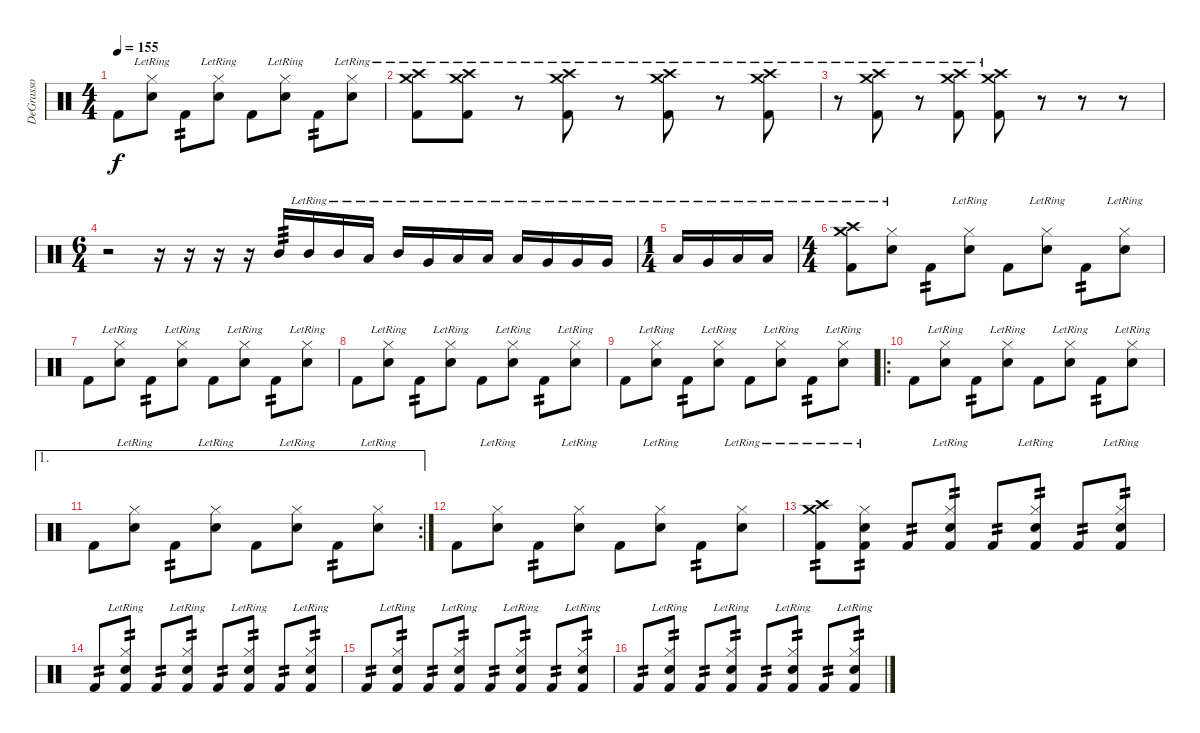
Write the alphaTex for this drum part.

\track ("DeGrasso" "DeGrasso") {instrument percussion}
\staff {score}
\articulation defaults
\ts (4 4)
\tempo 155
\clef neutral
\ks c "Kick (hit) 2".8{dy f}
("Hi-Hat (closed)"{lr} "Electric Snare (hit)"{lr}).8 "Kick (hit) 2".8{tp 2} ("Hi-Hat (closed)"{lr} "Electric Snare (hit)"{lr}).8 "Kick (hit) 2".8 ("Hi-Hat (closed)"{lr} "Electric Snare (hit)"{lr}).8 "Kick (hit) 2".8{tp 2} ("Hi-Hat (closed)"{lr} "Electric Snare (hit)"{lr}).8 |
("Crash high (hit)"{lr} "Crash medium (hit)"{lr} "Kick (hit) 2"{lr}).8 ("Crash high (hit)"{lr} "Crash medium (hit)"{lr} "Kick (hit) 2"{lr}).8 r.8 ("Crash high (hit)"{lr} "Crash medium (hit)"{lr} "Kick (hit) 2"{lr}).8 r.8 ("Crash high (hit)"{lr} "Crash medium (hit)"{lr} "Kick (hit) 2"{lr}).8 r.8 ("Crash high (hit)"{lr} "Crash medium (hit)"{lr} "Kick (hit) 2"{lr}).8 |
r.8 ("Crash medium (hit)"{lr} "Crash high (hit)"{lr} "Kick (hit) 2"{lr}).8 r.8 ("Crash medium (hit)"{lr} "Crash high (hit)"{lr} "Kick (hit) 2"{lr}).8 ("Crash medium (hit)"{lr} "Crash high (hit)"{lr} "Kick (hit) 2"{lr}).8 r.8 r.8 r.8 |
\ts (6 4)
r.2 r.16 r.16 r.16{balance 3} r.16 "Mid Tom (hit)".16{tp 3} "Mid Tom (hit)"{lr}.16 "Mid Tom (hit)"{lr}.16 "Low Tom (hit)"{lr}.16 "Mid Tom (hit)"{lr}.16 "Very Low Tom (hit)"{lr}.16{balance 13} "Low Tom (hit)"{lr}.16 "Low Tom (hit)"{lr}.16 "Low Tom (hit)"{lr}.16 "Very Low Tom (hit)"{lr}.16 "Very Low Tom (hit)"{lr}.16 "Very Low Tom (hit)"{lr}.16 |
\ts (1 4)
"Low Floor Tom (hit)"{lr}.16 "Very Low Tom (hit)"{lr}.16 "Low Floor Tom (hit)"{lr}.16 "Low Floor Tom (hit)"{lr}.16{balance 8} |
\ts (4 4)
("Crash high (hit)"{lr} "Crash medium (hit)"{lr} "Kick (hit) 2").8 ("Hi-Hat (closed)"{lr} "Electric Snare (hit)"{lr}).8 "Kick (hit) 2".8{tp 2} ("Hi-Hat (closed)"{lr} "Electric Snare (hit)"{lr}).8 "Kick (hit) 2".8 ("Hi-Hat (closed)"{lr} "Electric Snare (hit)"{lr}).8 "Kick (hit) 2".8{tp 2} ("Hi-Hat (closed)"{lr} "Electric Snare (hit)"{lr}).8 |
"Kick (hit) 2".8 ("Hi-Hat (closed)"{lr} "Electric Snare (hit)"{lr}).8 "Kick (hit) 2".8{tp 2} ("Hi-Hat (closed)"{lr} "Electric Snare (hit)"{lr}).8 "Kick (hit) 2".8 ("Hi-Hat (closed)"{lr} "Electric Snare (hit)"{lr}).8 "Kick (hit) 2".8{tp 2} ("Hi-Hat (closed)"{lr} "Electric Snare (hit)"{lr}).8 |
"Kick (hit) 2".8 ("Hi-Hat (closed)"{lr} "Electric Snare (hit)"{lr}).8 "Kick (hit) 2".8{tp 2} ("Hi-Hat (closed)"{lr} "Electric Snare (hit)"{lr}).8 "Kick (hit) 2".8 ("Hi-Hat (closed)"{lr} "Electric Snare (hit)"{lr}).8 "Kick (hit) 2".8{tp 2} ("Hi-Hat (closed)"{lr} "Electric Snare (hit)"{lr}).8 |
"Kick (hit) 2".8 ("Hi-Hat (closed)"{lr} "Electric Snare (hit)"{lr}).8 "Kick (hit) 2".8{tp 2} ("Hi-Hat (closed)"{lr} "Electric Snare (hit)"{lr}).8 "Kick (hit) 2".8 ("Hi-Hat (closed)"{lr} "Electric Snare (hit)"{lr}).8 "Kick (hit) 2".8{tp 2} ("Hi-Hat (closed)"{lr} "Electric Snare (hit)"{lr}).8 |
\ro "Kick (hit) 2".8
("Hi-Hat (closed)"{lr} "Electric Snare (hit)"{lr}).8 "Kick (hit) 2".8{tp 2} ("Hi-Hat (closed)"{lr} "Electric Snare (hit)"{lr}).8 "Kick (hit) 2".8 ("Hi-Hat (closed)"{lr} "Electric Snare (hit)"{lr}).8 "Kick (hit) 2".8{tp 2} ("Hi-Hat (closed)"{lr} "Electric Snare (hit)"{lr}).8 |
\ae 1
\rc 2 "Kick (hit) 2".8
("Hi-Hat (closed)"{lr} "Electric Snare (hit)"{lr}).8 "Kick (hit) 2".8{tp 2} ("Hi-Hat (closed)"{lr} "Electric Snare (hit)"{lr}).8 "Kick (hit) 2".8 ("Hi-Hat (closed)"{lr} "Electric Snare (hit)"{lr}).8 "Kick (hit) 2".8{tp 2} ("Hi-Hat (closed)"{lr} "Electric Snare (hit)"{lr}).8 |
"Kick (hit) 2".8 ("Hi-Hat (closed)"{lr} "Electric Snare (hit)"{lr}).8 "Kick (hit) 2".8{tp 2} ("Hi-Hat (closed)"{lr} "Electric Snare (hit)"{lr}).8 "Kick (hit) 2".8 ("Hi-Hat (closed)"{lr} "Electric Snare (hit)"{lr}).8 "Kick (hit) 2".8{tp 2} ("Hi-Hat (closed)"{lr} "Electric Snare (hit)"{lr}).8 |
("Crash high (hit)"{lr} "Crash medium (hit)"{lr} "Kick (hit) 2").8{tp 2} ("Hi-Hat (closed)"{lr} "Electric Snare (hit)"{lr} "Kick (hit) 2").8{tp 2} "Kick (hit) 2".8{tp 2} ("Hi-Hat (closed)"{lr} "Electric Snare (hit)"{lr} "Kick (hit) 2").8{tp 2} "Kick (hit) 2".8{tp 2} ("Hi-Hat (closed)"{lr} "Electric Snare (hit)"{lr} "Kick (hit) 2").8{tp 2} "Kick (hit) 2".8{tp 2} ("Hi-Hat (closed)"{lr} "Electric Snare (hit)"{lr} "Kick (hit) 2").8{tp 2} |
"Kick (hit) 2".8{tp 2} ("Hi-Hat (closed)"{lr} "Electric Snare (hit)"{lr} "Kick (hit) 2").8{tp 2} "Kick (hit) 2".8{tp 2} ("Hi-Hat (closed)"{lr} "Electric Snare (hit)"{lr} "Kick (hit) 2").8{tp 2} "Kick (hit) 2".8{tp 2} ("Hi-Hat (closed)"{lr} "Electric Snare (hit)"{lr} "Kick (hit) 2").8{tp 2} "Kick (hit) 2".8{tp 2} ("Hi-Hat (closed)"{lr} "Electric Snare (hit)"{lr} "Kick (hit) 2").8{tp 2} |
"Kick (hit) 2".8{tp 2} ("Hi-Hat (closed)"{lr} "Electric Snare (hit)"{lr} "Kick (hit) 2").8{tp 2} "Kick (hit) 2".8{tp 2} ("Hi-Hat (closed)"{lr} "Electric Snare (hit)"{lr} "Kick (hit) 2").8{tp 2} "Kick (hit) 2".8{tp 2} ("Hi-Hat (closed)"{lr} "Electric Snare (hit)"{lr} "Kick (hit) 2").8{tp 2} "Kick (hit) 2".8{tp 2} ("Hi-Hat (closed)"{lr} "Electric Snare (hit)"{lr} "Kick (hit) 2").8{tp 2} |
"Kick (hit) 2".8{tp 2} ("Hi-Hat (closed)"{lr} "Electric Snare (hit)"{lr} "Kick (hit) 2").8{tp 2} "Kick (hit) 2".8{tp 2} ("Hi-Hat (closed)"{lr} "Electric Snare (hit)"{lr} "Kick (hit) 2").8{tp 2} "Kick (hit) 2".8{tp 2} ("Hi-Hat (closed)"{lr} "Electric Snare (hit)"{lr} "Kick (hit) 2").8{tp 2} "Kick (hit) 2".8{tp 2} ("Hi-Hat (closed)"{lr} "Electric Snare (hit)"{lr} "Kick (hit) 2").8{tp 2}
